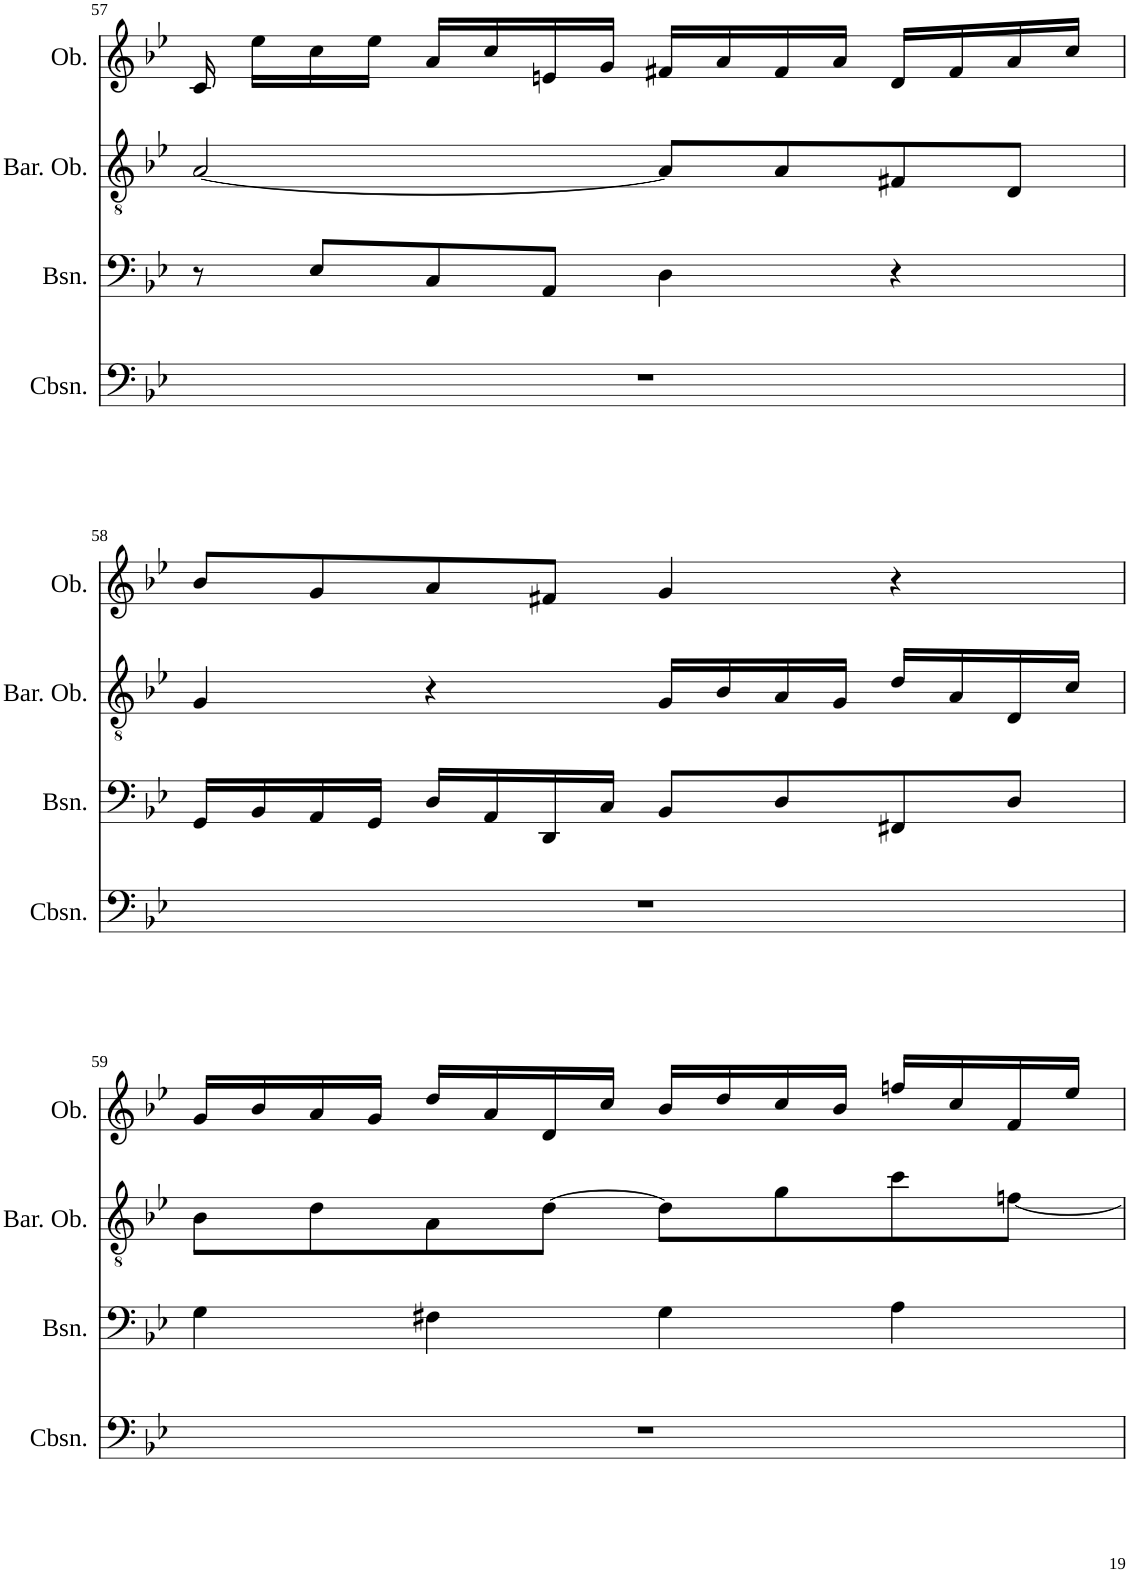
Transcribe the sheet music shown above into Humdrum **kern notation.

**kern	**kern	**kern	**kern
*part4	*part3	*part2	*part1
*staff4	*staff3	*staff2	*staff1
*I"Contrabassoon	*I"Bassoon	*I"Baritone Oboe	*I"Oboe
*I'Cbsn.	*I'Bsn.	*I'Bar. Ob.	*I'Ob.
!!LO:PB:g=z
*clefF4	*clefF4	*clefGv2	*clefG2
*Trd7c12	*	*	*
*k[b-e-]	*k[b-e-]	*k[b-e-]	*k[b-e-]
*M4/4	*M4/4	*M4/4	*M4/4
*met(c)	*met(c)	*met(c)	*met(c)
=57	=57	=57	=57
1r	8r	[2A/	16c/
.	.	.	16ee-\LL
.	8E-/L	.	16cc\
.	.	.	16ee-\JJ
.	8C/	.	16a/LL
.	.	.	16cc/
.	8AA/J	.	16en/
.	.	.	16g/JJ
.	4D\	8A/L]	16f#X/LL
.	.	.	16a/
.	.	8A/	16f#/
.	.	.	16a/JJ
.	4r	8F#X/	16d/LL
.	.	.	16f#/
.	.	8D/J	16a/
.	.	.	16cc/JJ
!!LO:LB:g=z
=58	=58	=58	=58
1r	16GG/LL	4G/	8b-/L
.	16BB-/	.	.
.	16AA/	.	8g/
.	16GG/JJ	.	.
.	16D/LL	4r	8a/
.	16AA/	.	.
.	16DD/	.	8f#X/J
.	16C/JJ	.	.
.	8BB-/L	16G/LL	4g/
.	.	16B-/	.
.	8D/	16A/	.
.	.	16G/JJ	.
.	8FF#X/	16d/LL	4r
.	.	16A/	.
.	8D/J	16D/	.
.	.	16c/JJ	.
!!LO:LB:g=z
=59	=59	=59	=59
1r	4G\	8B-\L	16g/LL
.	.	.	16b-/
.	.	8d\	16a/
.	.	.	16g/JJ
.	4F#X\	8A\	16dd/LL
.	.	.	16a/
.	.	[8d\J	16d/
.	.	.	16cc/JJ
.	4G\	8d\L]	16b-/LL
.	.	.	16dd/
.	.	8g\	16cc/
.	.	.	16b-/JJ
.	4A\	8cc\	16ffn/LL
.	.	.	16cc/
.	.	[<8fn\J	16fn/
.	.	.	16ee-/JJ
=	=	=	=
*-	*-	*-	*-
